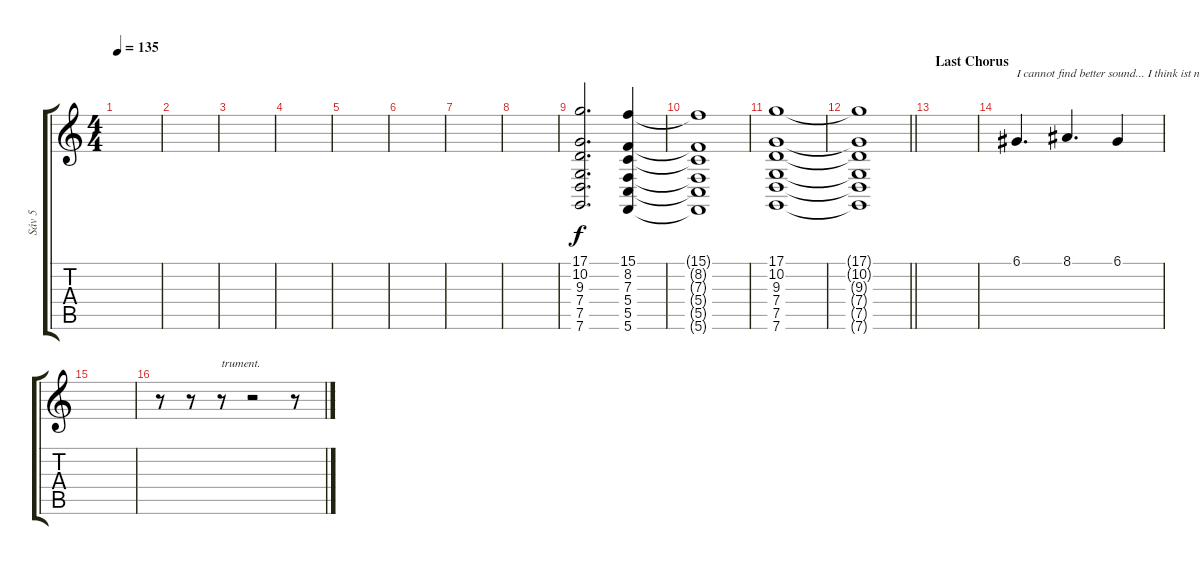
\track ("Sáv 5" "Sáv 5") {instrument synthstrings1}
\staff {score tabs}
\tuning (D4 A3 F3 C3 G2 C2) {hide}
\ts (4 4)
\tempo 135
\clef g2
\ks c
|
|
|
|
|
|
|
|
(17.1 10.2 9.3 7.4 7.5 7.6).2{d} (15.1 8.2 7.3 5.4 5.5 5.6).4 |
(15.1{t} 8.2{t} 7.3{t} 5.4{t} 5.5{t} 5.6{t}).1 |
(17.1 10.2 9.3 7.4 7.5 7.6).1 |
\barLineRight lightlight
(17.1{t} 10.2{t} 9.3{t} 7.4{t} 7.5{t} 7.6{t}).1 |
\section ("" "Last Chorus")
|
6.1.4{d txt "I cannot find better sound... I think ist not ins"} 8.1.4{d} 6.1.4 |
|
r.8 r.8 r.8{txt "trument."} r.2 r.8
